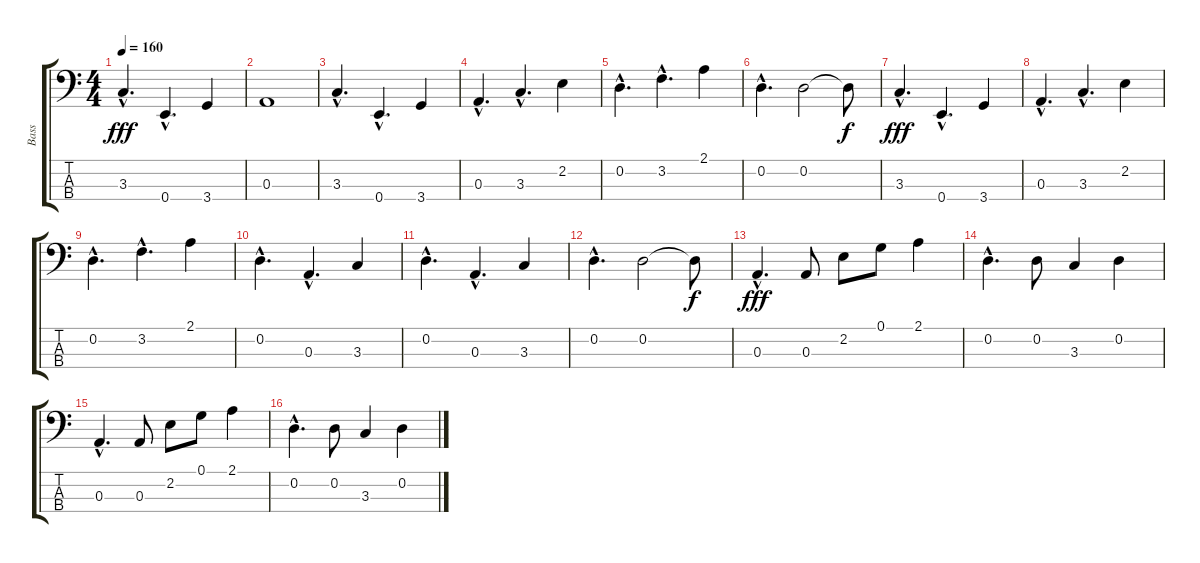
\track ("Bass" "Bass") {instrument electricbassfinger}
\staff {score tabs}
\tuning (G2 D2 A1 E1) {hide}
\ts (4 4)
\tempo 160
\clef f4
\ks c
3.3{hac}.4{d dy fff} 0.4{hac}.4{d} 3.4.4 |
0.3.1 |
3.3{hac}.4{d} 0.4{hac}.4{d} 3.4.4 |
0.3{hac}.4{d} 3.3{hac}.4{d} 2.2.4 |
0.2{hac}.4{d} 3.2{hac}.4{d} 2.1.4 |
0.2{hac}.4{d} 0.2.2 0.2{t}.8{dy f} |
3.3{hac}.4{d dy fff} 0.4{hac}.4{d} 3.4.4 |
0.3{hac}.4{d} 3.3{hac}.4{d} 2.2.4 |
0.2{hac}.4{d} 3.2{hac}.4{d} 2.1.4 |
0.2{hac}.4{d} 0.3{hac}.4{d} 3.3.4 |
0.2{hac}.4{d} 0.3{hac}.4{d} 3.3.4 |
0.2{hac}.4{d} 0.2.2 0.2{t}.8{dy f} |
0.3{hac}.4{d dy fff} 0.3.8 2.2.8 0.1.8 2.1.4 |
0.2{hac}.4{d} 0.2.8 3.3.4 0.2.4 |
0.3{hac}.4{d} 0.3.8 2.2.8 0.1.8 2.1.4 |
0.2{hac}.4{d} 0.2.8 3.3.4 0.2.4
